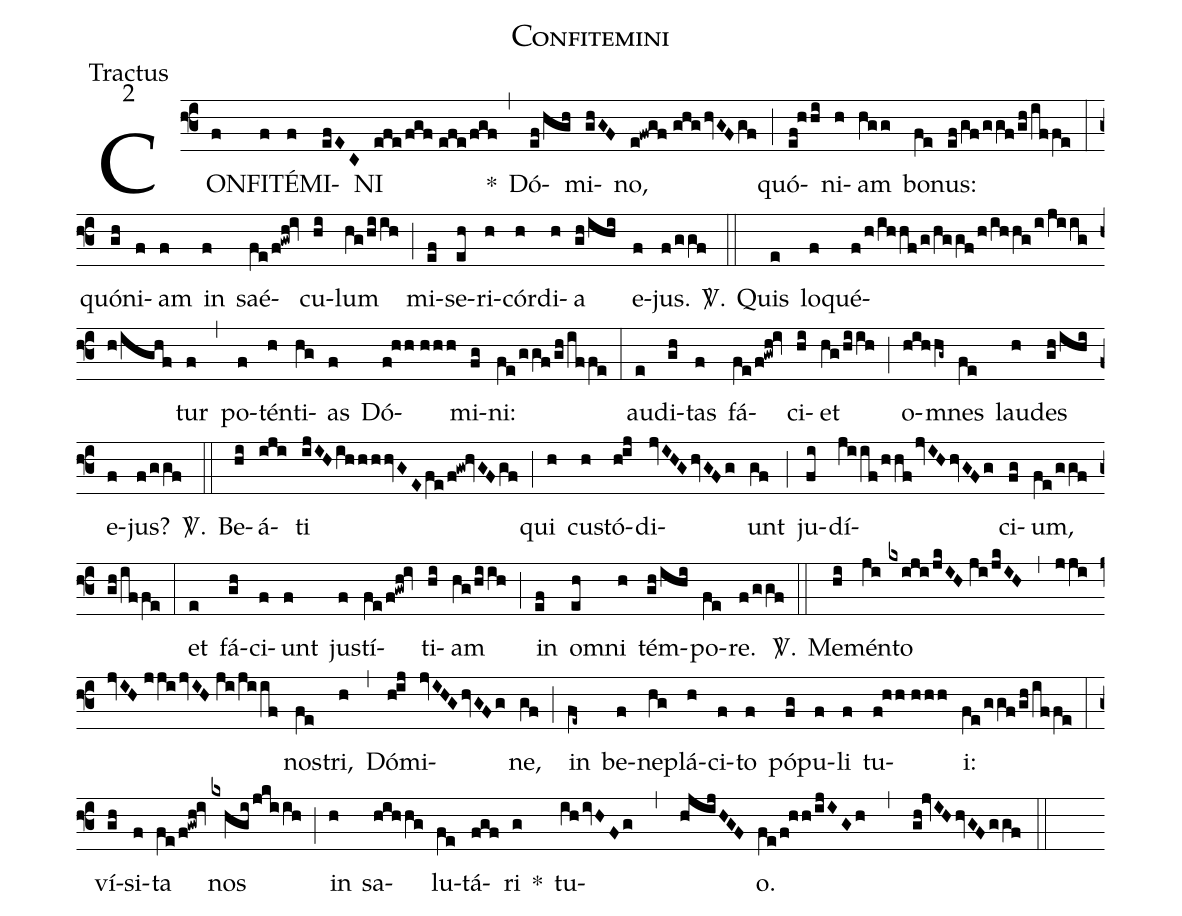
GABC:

name:Confitemini;
office-part:Tractus;
mode:2;
%%
(f3) CON(f)FI(f)TÉ(f)MI(efEC)NI(efe/fgf//efe/fgf) *(,) Dó(ef/hgh)mi(ghGF)no,(e!fwgf//ghghvGFgf) (;) quó(ef!hhi)ni(h)am(hgg) bo(fe)nus:(ef/gf/ggf/gh/iffe) (:) quó(gh)ni(f)am(f) in(f) saé(fe/f!gwh!iv)cu(hi)lum(hg/hiih) (;) mi(ef)se(eh)ri(h)cór(h)di(h)a(gh/ihi) e(f)jus.(f/ggf) <sp>V/</sp>.(::) Quis(e) lo(f)qué(f/h/ihhf/g/hggf/h/ihhg/i/jiig/h/ighf)tur(f) (,) po(f)tén(h)ti(hg)as(f) Dó(f!hh//hhh)mi(fg)ni:(fe/ggf/gh/iffe) (:) au(e)di(gh)tas(f) fá(fe/f!gwh!iv)ci(hi)et(hg/hiih) (;) o(hihhg~)mnes(fe) lau(h)des(gh/ihi) e(f)jus?(f/ggf) <sp>V/</sp>.(::) Be(hi)á(iji)ti(ijIHihhhhvGEfe/f!gw!hvGFgf) (;) qui(h) cu(h)stó(h!ij)di(jvIHGhvGFg)unt(gf) (;) ju(fi)dí(jiif/hhf/jvIHhvGFg)ci(fg)um,(fe/ggf/gh/iffe) (:) et(e) fá(gh)ci(f)unt(f) jus(f)tí(fe/f!gwh!iv)ti(hi)am(hg/hiih) (;) in(ef) o(eh)mni(h) tém(gh/ihi)po(fe)re.(f/ggf) <sp>V/</sp>.(::) Me(hi)mén(ji)to(kxiji/jkIH//ji/jkIH,jji/jvIH//jji/jvIH//ji/jiif) nos(fe)tri,(h) (,) Dó(h!ij)mi(jvIHGhvGFg)ne,(gf) (;) in(fe~) be(f)ne(hg)plá(h)ci(f)to(f) pó(fg)pu(f)li(f) tu(f!hh//hhh)i:(fe/ggf/gh/iffe) (:) ví(gh)si(f)ta(fe/f!gwh!iv) nos(kxhgi/jkiih) (;) in(h) sa(hihhg)lu(fe)tá(fgf)ri(g) *() tu(ih/ivHFg , hjijHGF)o.(fe/f!hh/ijIGh , gh!jvIHhvGFggf) (::)
